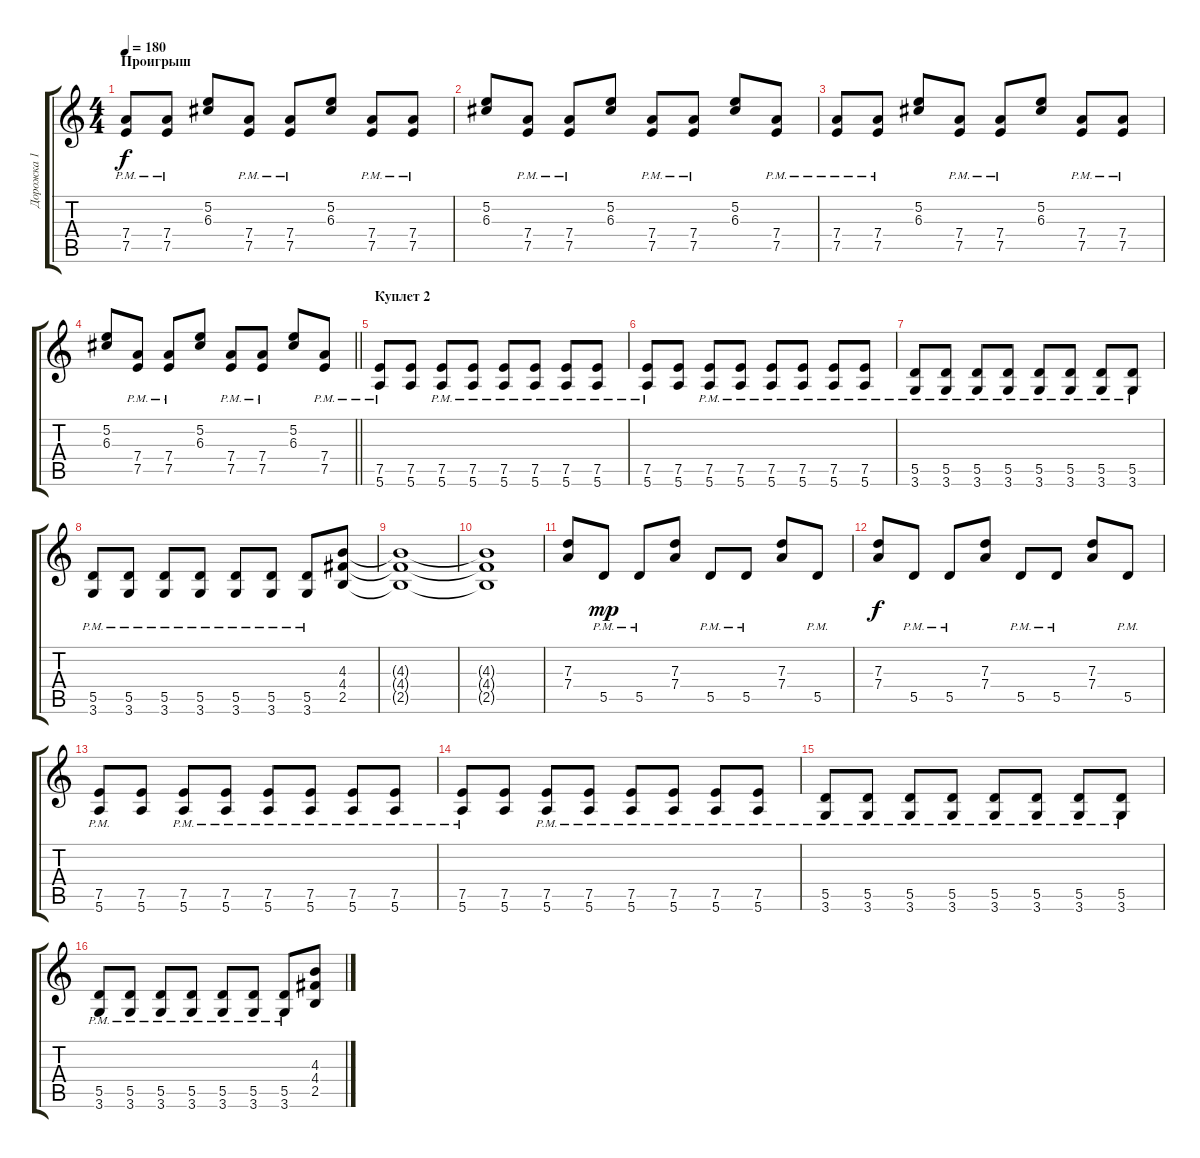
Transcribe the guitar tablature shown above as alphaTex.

\track ("Дорожка 1" "Дорожка 1") {instrument distortionguitar}
\staff {score tabs}
\tuning (E4 B3 G3 D3 A2 E2) {hide}
\ts (4 4)
\section ("" "Проигрыш")
\tempo 180
\clef g2
\ks c
(7.4{pm} 7.5{pm}).8{dy f} (7.4{pm} 7.5{pm}).8 (5.2 6.3).8 (7.4{pm} 7.5{pm}).8 (7.4{pm} 7.5{pm}).8 (5.2 6.3).8 (7.4{pm} 7.5{pm}).8 (7.4{pm} 7.5{pm}).8 |
(5.2 6.3).8 (7.4{pm} 7.5{pm}).8 (7.4{pm} 7.5{pm}).8 (5.2 6.3).8 (7.4{pm} 7.5{pm}).8 (7.4{pm} 7.5{pm}).8 (5.2 6.3).8 (7.4{pm} 7.5{pm}).8 |
(7.4{pm} 7.5{pm}).8 (7.4{pm} 7.5{pm}).8 (5.2 6.3).8 (7.4{pm} 7.5{pm}).8 (7.4{pm} 7.5{pm}).8 (5.2 6.3).8 (7.4{pm} 7.5{pm}).8 (7.4{pm} 7.5{pm}).8 |
\barLineRight lightlight
(5.2 6.3).8 (7.4{pm} 7.5{pm}).8 (7.4{pm} 7.5{pm}).8 (5.2 6.3).8 (7.4{pm} 7.5{pm}).8 (7.4{pm} 7.5{pm}).8 (5.2 6.3).8 (7.4{pm} 7.5{pm}).8 |
\section ("" "Куплет 2")
(7.5{pm} 5.6).8 (7.5 5.6).8 (7.5{pm} 5.6).8 (7.5{pm} 5.6).8 (7.5{pm} 5.6).8 (7.5{pm} 5.6).8 (7.5{pm} 5.6).8 (7.5{pm} 5.6).8 |
(7.5{pm} 5.6).8 (7.5 5.6).8 (7.5{pm} 5.6).8 (7.5{pm} 5.6).8 (7.5{pm} 5.6).8 (7.5{pm} 5.6).8 (7.5{pm} 5.6).8 (7.5{pm} 5.6).8 |
(5.5{pm} 3.6).8 (5.5{pm} 3.6).8 (5.5{pm} 3.6).8 (5.5{pm} 3.6).8 (5.5{pm} 3.6).8 (5.5{pm} 3.6).8 (5.5{pm} 3.6).8 (5.5{pm} 3.6).8 |
(5.5{pm} 3.6).8 (5.5{pm} 3.6).8 (5.5{pm} 3.6).8 (5.5{pm} 3.6).8 (5.5{pm} 3.6).8 (5.5{pm} 3.6).8 (5.5{pm} 3.6).8 (4.3 4.4 2.5).8 |
(4.3{t} 4.4{t} 2.5{t}).1 |
(4.3{t} 4.4{t} 2.5{t}).1 |
(7.3 7.4).8 5.5{pm}.8{dy mp} 5.5{pm}.8 (7.3 7.4).8 5.5{pm}.8 5.5{pm}.8 (7.3 7.4).8 5.5{pm}.8 |
(7.3 7.4).8{dy f} 5.5{pm}.8 5.5{pm}.8 (7.3 7.4).8 5.5{pm}.8 5.5{pm}.8 (7.3 7.4).8 5.5{pm}.8 |
(7.5{pm} 5.6).8 (7.5 5.6).8 (7.5{pm} 5.6).8 (7.5{pm} 5.6).8 (7.5{pm} 5.6).8 (7.5{pm} 5.6).8 (7.5{pm} 5.6).8 (7.5{pm} 5.6).8 |
(7.5{pm} 5.6).8 (7.5 5.6).8 (7.5{pm} 5.6).8 (7.5{pm} 5.6).8 (7.5{pm} 5.6).8 (7.5{pm} 5.6).8 (7.5{pm} 5.6).8 (7.5{pm} 5.6).8 |
(5.5{pm} 3.6).8 (5.5{pm} 3.6).8 (5.5{pm} 3.6).8 (5.5{pm} 3.6).8 (5.5{pm} 3.6).8 (5.5{pm} 3.6).8 (5.5{pm} 3.6).8 (5.5{pm} 3.6).8 |
(5.5{pm} 3.6).8 (5.5{pm} 3.6).8 (5.5{pm} 3.6).8 (5.5{pm} 3.6).8 (5.5{pm} 3.6).8 (5.5{pm} 3.6).8 (5.5{pm} 3.6).8 (4.3 4.4 2.5).8
